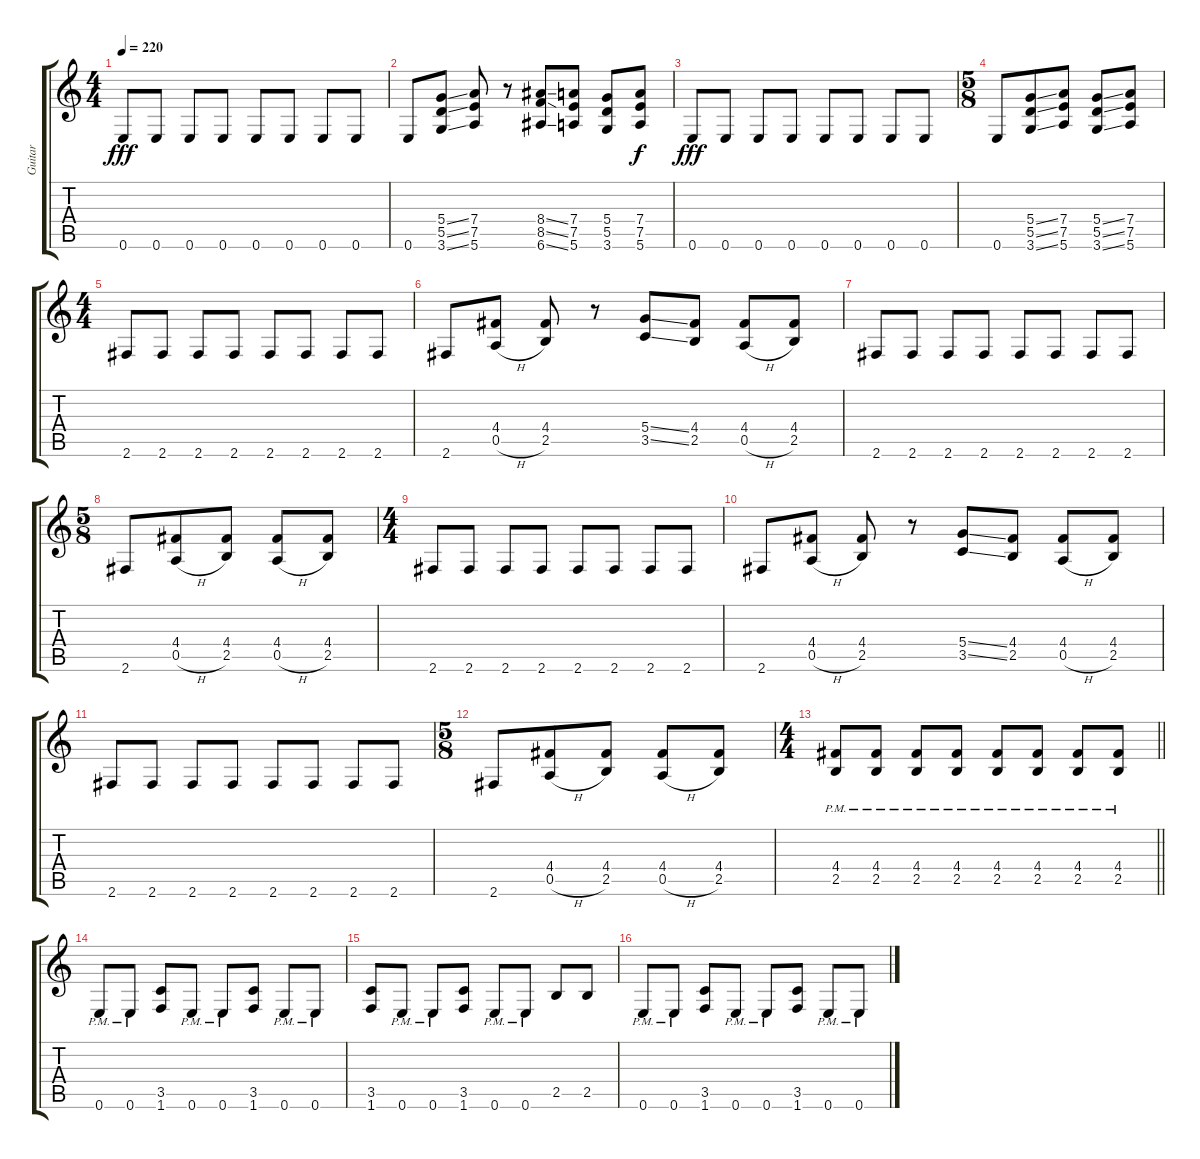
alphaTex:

\track ("Guitar" "Guitar") {instrument overdrivenguitar}
\staff {score tabs}
\tuning (E4 B3 G3 D3 A2 E2) {hide}
\ts (4 4)
\tempo 220
\clef g2
\ks c
0.6.8{dy fff} 0.6.8 0.6.8 0.6.8 0.6.8 0.6.8 0.6.8 0.6.8 |
0.6.8 (5.4{ss} 5.5{ss} 3.6{ss}).8 (7.4 7.5 5.6).8 r.8 (8.4{ss} 8.5{ss} 6.6{ss}).8 (7.4 7.5 5.6).8 (5.4 5.5 3.6).8 (7.4 7.5 5.6).8{dy f} |
0.6.8{dy fff} 0.6.8 0.6.8 0.6.8 0.6.8 0.6.8 0.6.8 0.6.8 |
\ts (5 8)
0.6.8 (5.4{ss} 5.5{ss} 3.6{ss}).8 (7.4 7.5 5.6).8 (5.4{ss} 5.5{ss} 3.6{ss}).8 (7.4 7.5 5.6).8 |
\ts (4 4)
2.6.8 2.6.8 2.6.8 2.6.8 2.6.8 2.6.8 2.6.8 2.6.8 |
2.6.8 (4.4 0.5{h}).8 (4.4 2.5).8 r.8 (5.4{ss} 3.5{ss}).8 (4.4 2.5).8 (4.4 0.5{h}).8 (4.4 2.5).8 |
2.6.8 2.6.8 2.6.8 2.6.8 2.6.8 2.6.8 2.6.8 2.6.8 |
\ts (5 8)
2.6.8 (4.4 0.5{h}).8 (4.4 2.5).8 (4.4 0.5{h}).8 (4.4 2.5).8 |
\ts (4 4)
2.6.8 2.6.8 2.6.8 2.6.8 2.6.8 2.6.8 2.6.8 2.6.8 |
2.6.8 (4.4 0.5{h}).8 (4.4 2.5).8 r.8 (5.4{ss} 3.5{ss}).8 (4.4 2.5).8 (4.4 0.5{h}).8 (4.4 2.5).8 |
2.6.8 2.6.8 2.6.8 2.6.8 2.6.8 2.6.8 2.6.8 2.6.8 |
\ts (5 8)
2.6.8 (4.4 0.5{h}).8 (4.4 2.5).8 (4.4 0.5{h}).8 (4.4 2.5).8 |
\ts (4 4)
\barLineRight lightlight
(4.4 2.5{pm}).8 (4.4 2.5{pm}).8 (4.4 2.5{pm}).8 (4.4 2.5{pm}).8 (4.4 2.5{pm}).8 (4.4 2.5{pm}).8 (4.4 2.5{pm}).8 (4.4 2.5{pm}).8 |
0.6{pm}.8 0.6{pm}.8 (3.5 1.6).8 0.6{pm}.8 0.6{pm}.8 (3.5 1.6).8 0.6{pm}.8 0.6{pm}.8 |
(3.5 1.6).8{volume 0} 0.6{pm}.8 0.6{pm}.8 (3.5 1.6).8 0.6{pm}.8 0.6{pm}.8 2.5.8 2.5.8 |
0.6{pm}.8 0.6{pm}.8 (3.5 1.6).8 0.6{pm}.8 0.6{pm}.8 (3.5 1.6).8 0.6{pm}.8 0.6{pm}.8
